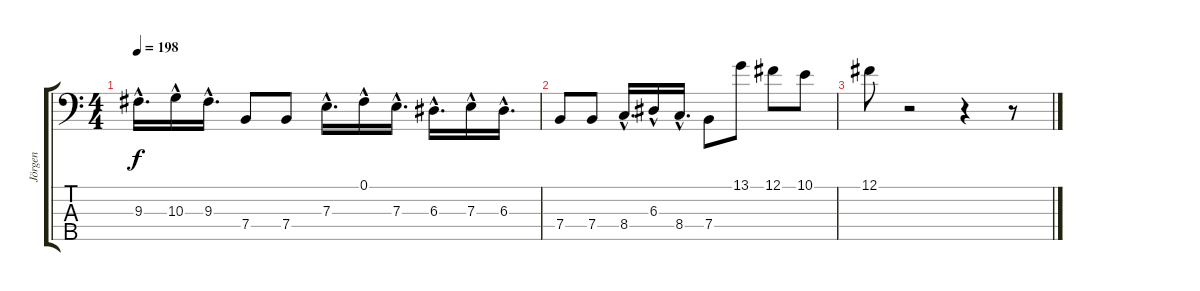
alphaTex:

\track ("Jörgen" "Jörgen") {instrument electricbassfinger}
\staff {score tabs}
\tuning (Gb2 D2 A1 E1 B0) {hide}
\ts (4 4)
\tempo 198
\clef f4
\ks c
9.3{hac}.16{d dy f} 10.3{hac}.16 9.3{hac}.16{d} 7.4.8 7.4.8 7.3{hac}.16{d} 0.1{hac}.16 7.3{hac}.16{d} 6.3{hac}.16{d} 7.3{hac}.16 6.3{hac}.16{d} |
7.4.8 7.4.8 8.4{hac}.16{d} 6.3{hac}.16 8.4{hac}.16{d} 7.4.8 13.1.8 12.1.8 10.1.8 |
12.1.8 r.2 r.4 r.8
